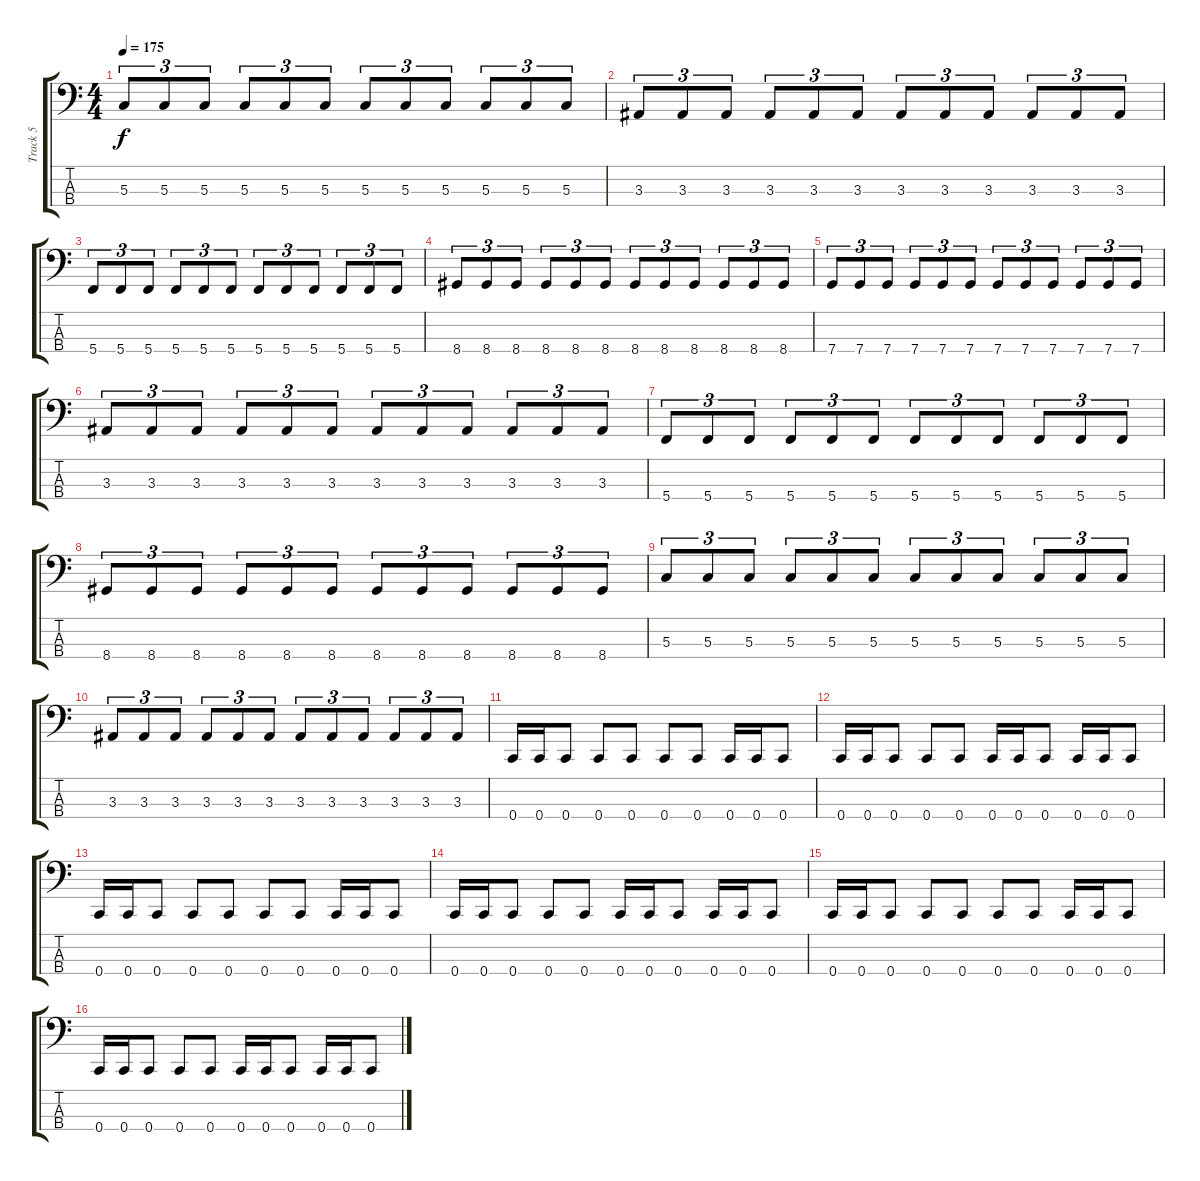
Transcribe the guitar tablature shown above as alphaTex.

\track ("Track 5" "Track 5") {instrument electricbasspick}
\staff {score tabs}
\tuning (F2 C2 G1 C1) {hide}
\ts (4 4)
\tempo 175
\clef f4
\ks c
5.3.8{tu (3 2) dy f} 5.3.8{tu (3 2)} 5.3.8{tu (3 2)} 5.3.8{tu (3 2)} 5.3.8{tu (3 2)} 5.3.8{tu (3 2)} 5.3.8{tu (3 2)} 5.3.8{tu (3 2)} 5.3.8{tu (3 2)} 5.3.8{tu (3 2)} 5.3.8{tu (3 2)} 5.3.8{tu (3 2)} |
3.3.8{tu (3 2)} 3.3.8{tu (3 2)} 3.3.8{tu (3 2)} 3.3.8{tu (3 2)} 3.3.8{tu (3 2)} 3.3.8{tu (3 2)} 3.3.8{tu (3 2)} 3.3.8{tu (3 2)} 3.3.8{tu (3 2)} 3.3.8{tu (3 2)} 3.3.8{tu (3 2)} 3.3.8{tu (3 2)} |
5.4.8{tu (3 2)} 5.4.8{tu (3 2)} 5.4.8{tu (3 2)} 5.4.8{tu (3 2)} 5.4.8{tu (3 2)} 5.4.8{tu (3 2)} 5.4.8{tu (3 2)} 5.4.8{tu (3 2)} 5.4.8{tu (3 2)} 5.4.8{tu (3 2)} 5.4.8{tu (3 2)} 5.4.8{tu (3 2)} |
8.4.8{tu (3 2)} 8.4.8{tu (3 2)} 8.4.8{tu (3 2)} 8.4.8{tu (3 2)} 8.4.8{tu (3 2)} 8.4.8{tu (3 2)} 8.4.8{tu (3 2)} 8.4.8{tu (3 2)} 8.4.8{tu (3 2)} 8.4.8{tu (3 2)} 8.4.8{tu (3 2)} 8.4.8{tu (3 2)} |
7.4.8{tu (3 2)} 7.4.8{tu (3 2)} 7.4.8{tu (3 2)} 7.4.8{tu (3 2)} 7.4.8{tu (3 2)} 7.4.8{tu (3 2)} 7.4.8{tu (3 2)} 7.4.8{tu (3 2)} 7.4.8{tu (3 2)} 7.4.8{tu (3 2)} 7.4.8{tu (3 2)} 7.4.8{tu (3 2)} |
3.3.8{tu (3 2)} 3.3.8{tu (3 2)} 3.3.8{tu (3 2)} 3.3.8{tu (3 2)} 3.3.8{tu (3 2)} 3.3.8{tu (3 2)} 3.3.8{tu (3 2)} 3.3.8{tu (3 2)} 3.3.8{tu (3 2)} 3.3.8{tu (3 2)} 3.3.8{tu (3 2)} 3.3.8{tu (3 2)} |
5.4.8{tu (3 2)} 5.4.8{tu (3 2)} 5.4.8{tu (3 2)} 5.4.8{tu (3 2)} 5.4.8{tu (3 2)} 5.4.8{tu (3 2)} 5.4.8{tu (3 2)} 5.4.8{tu (3 2)} 5.4.8{tu (3 2)} 5.4.8{tu (3 2)} 5.4.8{tu (3 2)} 5.4.8{tu (3 2)} |
8.4.8{tu (3 2)} 8.4.8{tu (3 2)} 8.4.8{tu (3 2)} 8.4.8{tu (3 2)} 8.4.8{tu (3 2)} 8.4.8{tu (3 2)} 8.4.8{tu (3 2)} 8.4.8{tu (3 2)} 8.4.8{tu (3 2)} 8.4.8{tu (3 2)} 8.4.8{tu (3 2)} 8.4.8{tu (3 2)} |
5.3.8{tu (3 2)} 5.3.8{tu (3 2)} 5.3.8{tu (3 2)} 5.3.8{tu (3 2)} 5.3.8{tu (3 2)} 5.3.8{tu (3 2)} 5.3.8{tu (3 2)} 5.3.8{tu (3 2)} 5.3.8{tu (3 2)} 5.3.8{tu (3 2)} 5.3.8{tu (3 2)} 5.3.8{tu (3 2)} |
3.3.8{tu (3 2)} 3.3.8{tu (3 2)} 3.3.8{tu (3 2)} 3.3.8{tu (3 2)} 3.3.8{tu (3 2)} 3.3.8{tu (3 2)} 3.3.8{tu (3 2)} 3.3.8{tu (3 2)} 3.3.8{tu (3 2)} 3.3.8{tu (3 2)} 3.3.8{tu (3 2)} 3.3.8{tu (3 2)} |
0.4.16 0.4.16 0.4.8 0.4.8 0.4.8 0.4.8 0.4.8 0.4.16 0.4.16 0.4.8 |
0.4.16 0.4.16 0.4.8 0.4.8 0.4.8 0.4.16 0.4.16 0.4.8 0.4.16 0.4.16 0.4.8 |
0.4.16 0.4.16 0.4.8 0.4.8 0.4.8 0.4.8 0.4.8 0.4.16 0.4.16 0.4.8 |
0.4.16 0.4.16 0.4.8 0.4.8 0.4.8 0.4.16 0.4.16 0.4.8 0.4.16 0.4.16 0.4.8 |
0.4.16 0.4.16 0.4.8 0.4.8 0.4.8 0.4.8 0.4.8 0.4.16 0.4.16 0.4.8 |
0.4.16 0.4.16 0.4.8 0.4.8 0.4.8 0.4.16 0.4.16 0.4.8 0.4.16 0.4.16 0.4.8
